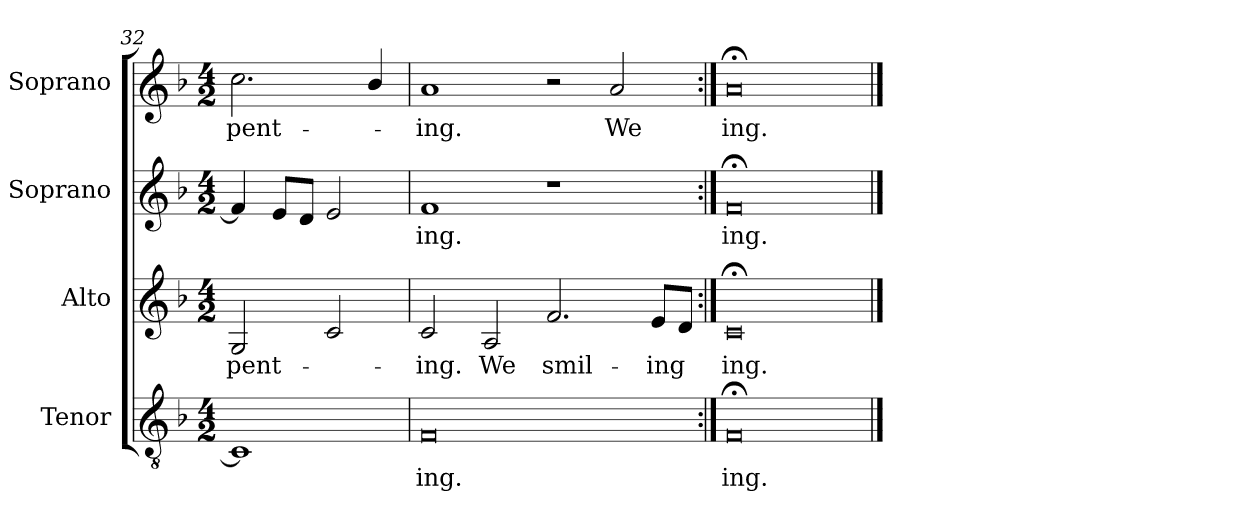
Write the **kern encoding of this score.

**kern	**text	**kern	**text	**kern	**text	**kern	**text
*part4	*part4	*part3	*part3	*part2	*part2	*part1	*part1
*staff4	*staff4	*staff3	*staff3	*staff2	*staff2	*staff1	*staff1
*I"Tenor	*	*I"Alto	*	*I"Soprano	*	*I"Soprano	*
*I'T.	*	*I'A.	*	*I'S.	*	*I'S.	*
*clefGv2	*	*clefG2	*	*clefG2	*	*clefG2	*
*ITrd7c12	*	*	*	*	*	*	*
*k[b-]	*	*k[b-]	*	*k[b-]	*	*k[b-]	*
*F:	*	*F:	*	*F:	*	*F:	*
*M4/2	*	*M4/2	*	*M4/2	*	*M4/2	*
=32	=32	=32	=32	=32	=32	=32	=32
!	!	!	!LO:LY:b:color=#000000	!	!	!	!
!	!	!	!	!	!	!	!LO:LY:b:color=#000000
1CCi]	.	2Gi/	-pent-	4fi/]	.	2.cci\	-pent-
.	.	.	.	8ei/L	.	.	.
.	.	.	.	8di/J	.	.	.
.	.	2ci/	.	2ei/	.	.	.
.	.	.	.	.	.	4b-i/	.
=33	=33	=33	=33	=33	=33	=33	=33
!	!LO:LY:b:color=#000000	!	!	!	!	!	!
!	!	!	!LO:LY:b:color=#000000	!	!	!	!
!	!	!	!	!	!LO:LY:b:color=#000000	!	!
!	!	!	!	!	!	!	!LO:LY:b:color=#000000
0FFi	-ing.	2ci/	-ing.	1fi	-ing.	1ai	-ing.
!	!	!	!LO:LY:b:color=#000000	!	!	!	!
.	.	2Ai/	We	.	.	.	.
!	!	!	!LO:LY:b:color=#000000	!	!	!	!
.	.	2.fi/	smil-	1r	.	2r	.
!	!	!	!	!	!	!	!LO:LY:b:color=#000000
.	.	.	.	.	.	2ai/	We
!	!	!	!LO:LY:b:color=#000000	!	!	!	!
.	.	8ei/L	-ing	.	.	.	.
.	.	8di/J	.	.	.	.	.
=34:|!	=34:|!	=34:|!	=34:|!	=34:|!	=34:|!	=34:|!	=34:|!
!	!LO:LY:b:color=#000000	!	!	!	!	!	!
!	!	!	!LO:LY:b:color=#000000	!	!	!	!
!	!	!	!	!	!LO:LY:b:color=#000000	!	!
!	!	!	!	!	!	!	!LO:LY:b:color=#000000
0FF;i	- ing.	0c;i	- ing.	0f;i	- ing.	0a;i	- ing.
==	==	==	==	==	==	==	==
*-	*-	*-	*-	*-	*-	*-	*-
